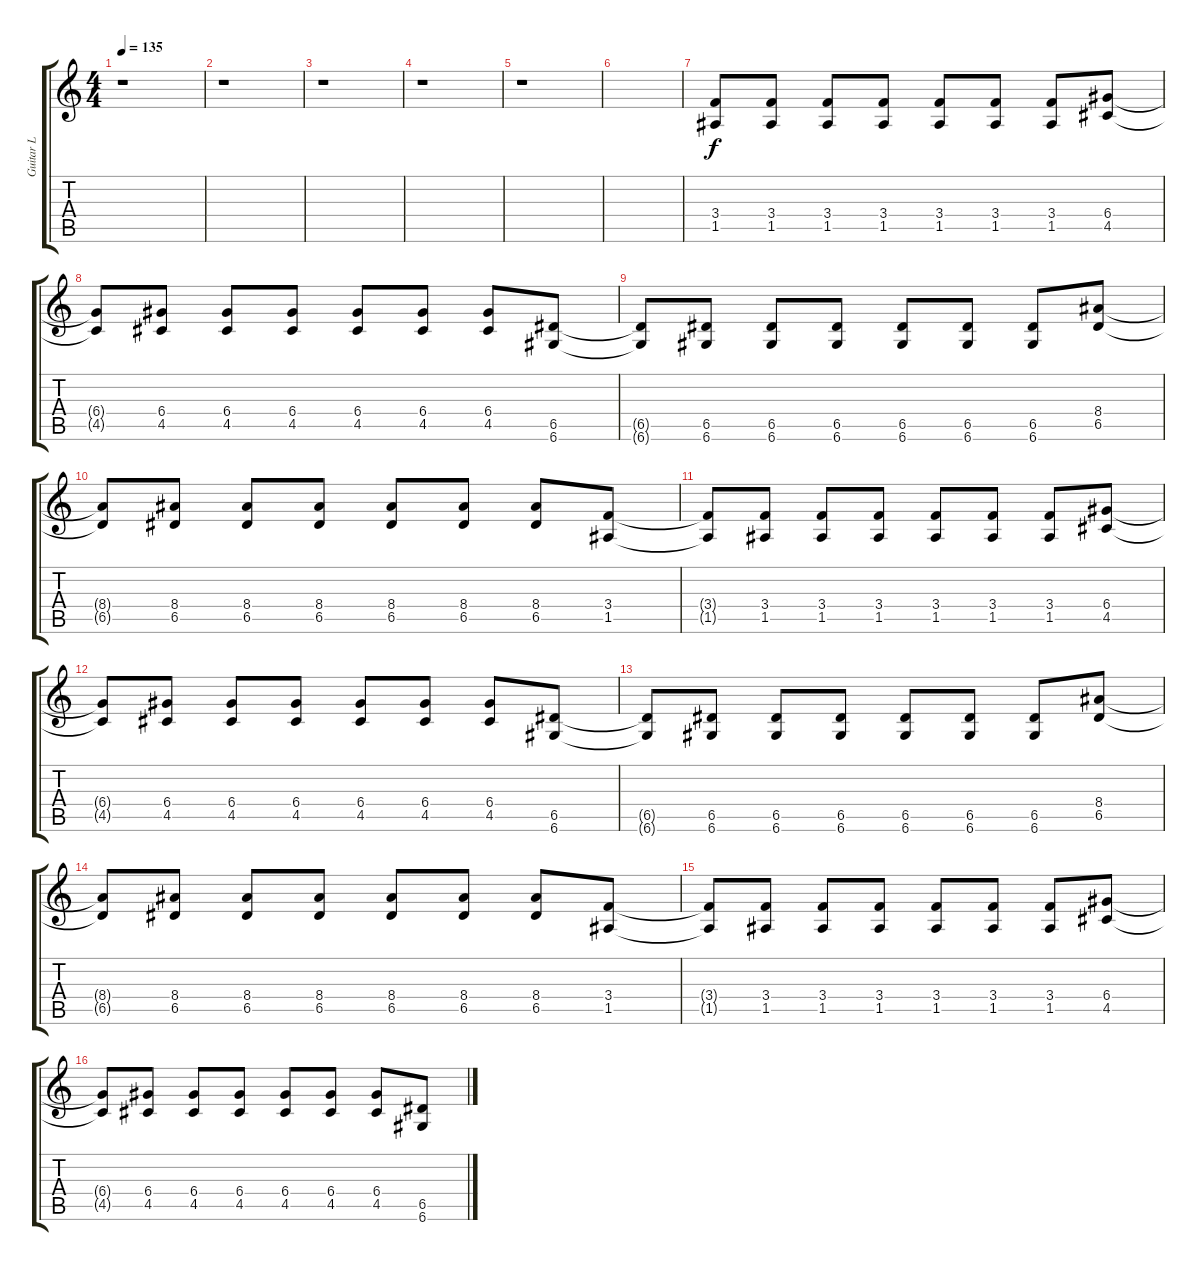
\track ("Guitar L" "Guitar L") {instrument distortionguitar}
\staff {score tabs}
\tuning (E4 B3 G3 D3 A2 D2) {hide}
\ts (4 4)
\tempo 135
\clef g2
\ks c
r.1{dy f} |
r.1 |
r.1 |
r.1 |
r.1 |
|
(3.4 1.5).8 (3.4 1.5).8 (3.4 1.5).8 (3.4 1.5).8 (3.4 1.5).8 (3.4 1.5).8 (3.4 1.5).8 (6.4 4.5).8 |
(6.4{t} 4.5{t}).8 (6.4 4.5).8 (6.4 4.5).8 (6.4 4.5).8 (6.4 4.5).8 (6.4 4.5).8 (6.4 4.5).8 (6.5 6.6).8 |
(6.5{t} 6.6{t}).8 (6.5 6.6).8 (6.5 6.6).8 (6.5 6.6).8 (6.5 6.6).8 (6.5 6.6).8 (6.5 6.6).8 (8.4 6.5).8 |
(8.4{t} 6.5{t}).8 (8.4 6.5).8 (8.4 6.5).8 (8.4 6.5).8 (8.4 6.5).8 (8.4 6.5).8 (8.4 6.5).8 (3.4 1.5).8 |
(3.4{t} 1.5{t}).8 (3.4 1.5).8 (3.4 1.5).8 (3.4 1.5).8 (3.4 1.5).8 (3.4 1.5).8 (3.4 1.5).8 (6.4 4.5).8 |
(6.4{t} 4.5{t}).8 (6.4 4.5).8 (6.4 4.5).8 (6.4 4.5).8 (6.4 4.5).8 (6.4 4.5).8 (6.4 4.5).8 (6.5 6.6).8 |
(6.5{t} 6.6{t}).8 (6.5 6.6).8 (6.5 6.6).8 (6.5 6.6).8 (6.5 6.6).8 (6.5 6.6).8 (6.5 6.6).8 (8.4 6.5).8 |
(8.4{t} 6.5{t}).8 (8.4 6.5).8 (8.4 6.5).8 (8.4 6.5).8 (8.4 6.5).8 (8.4 6.5).8 (8.4 6.5).8 (3.4 1.5).8 |
(3.4{t} 1.5{t}).8 (3.4 1.5).8 (3.4 1.5).8 (3.4 1.5).8 (3.4 1.5).8 (3.4 1.5).8 (3.4 1.5).8 (6.4 4.5).8 |
(6.4{t} 4.5{t}).8 (6.4 4.5).8 (6.4 4.5).8 (6.4 4.5).8 (6.4 4.5).8 (6.4 4.5).8 (6.4 4.5).8 (6.5 6.6).8
